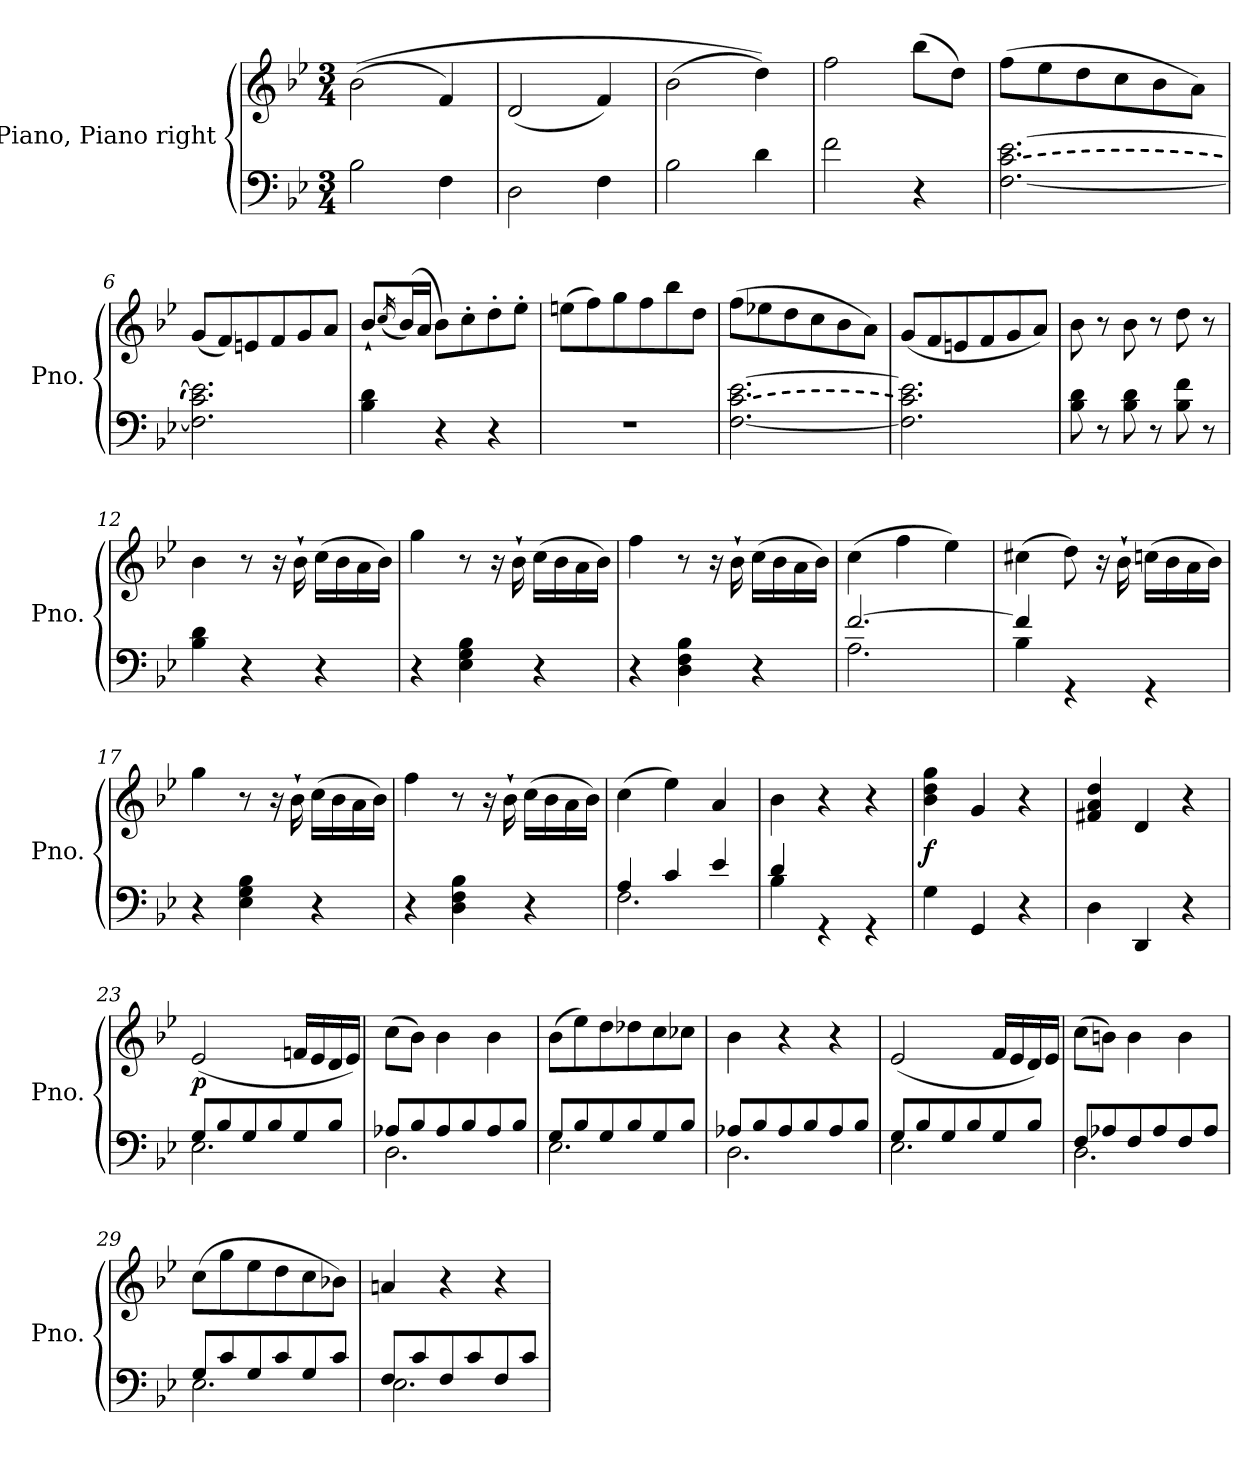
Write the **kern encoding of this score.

**kern	**kern	**dynam
*part1	*part1	*part1
*staff2	*staff1	*staff1/2
*I"Piano, Piano right	*	*
*I'Pno.	*	*
*clefF4	*clefG2	*
*k[b-e-]	*k[b-e-]	*
*M3/4	*M3/4	*
=1	=1	=1
2B-\	(>(>2b-\	.
4F\	4f/)	.
=2	=2	=2
2D\	(<2d/	.
4F\	4f/)	.
=3	=3	=3
2B-\	(>2b-\	.
4d\	4dd\))	.
=4	=4	=4
2f\	2ff\	.
4r	(>8bb-\L	.
.	8dd\J)	.
=5	=5	=5
!LO:T:n=2:dash	!	!
[2.F\ [2.c\ [2.e-\	(>8ff\L	.
.	8ee-\	.
.	8dd\	.
.	8cc\	.
.	8b-\	.
.	8a\J)	.
=6	=6	=6
2.F\] 2.c\] 2.e-\]	(<8g/L	.
.	8f/)	.
.	8en/	.
.	8f/	.
.	8g/	.
.	8a/J	.
=7	=7	=7
4B-\ 4d\	8b-`/L	.
.	(<16qcc/	.
.	(>16b-/L)	.
.	16a/JJ	.
4r	8b-\L)	.
.	8cc'\	.
4r	8dd'\	.
.	8ee-'\J	.
=8	=8	=8
2.r	(>8een\L	.
.	8ff\)	.
.	8gg\	.
.	8ff\	.
.	8bb-\	.
.	8dd\J	.
=9	=9	=9
!LO:T:n=2:dash	!	!
[2.F\ [2.c\ [2.e-\	(>8ff\L	.
.	8ee-X\	.
.	8dd\	.
.	8cc\	.
.	8b-\	.
.	8a\J)	.
=10	=10	=10
2.F\] 2.c\] 2.e-\]	(<8g/L	.
.	8f/	.
.	8en/	.
.	8f/	.
.	8g/	.
.	8a/J)	.
=11	=11	=11
8B-\ 8d\	8b-\	.
8r	8r	.
8B-\ 8d\	8b-\	.
8r	8r	.
8B-\ 8f\	8dd\	.
8r	8r	.
=12	=12	=12
4B-\ 4d\	4b-\	.
4r	8r	.
.	16r	.
.	16b-`\	.
4r	(>16cc\LL	.
.	16b-\	.
.	16a\	.
.	16b-\JJ)	.
=13	=13	=13
4r	4gg\	.
4E-\ 4G\ 4B-\	8r	.
.	16r	.
.	16b-`\	.
4r	(>16cc\LL	.
.	16b-\	.
.	16a\	.
.	16b-\JJ)	.
=14	=14	=14
4r	4ff\	.
4D\ 4F\ 4B-\	8r	.
.	16r	.
.	16b-`\	.
4r	(>16cc\LL	.
.	16b-\	.
.	16a\	.
.	16b-\JJ)	.
=15	=15	=15
!LO:T:dash	!	!
*^	*	*
[2.f/	2.A\	(>4cc\	.
.	.	4ff\	.
.	.	4ee-\)	.
=16	=16	=16	=16
4f/]	4B-\	(>4cc#X\	.
4rGG	2ryy	8dd\)	.
.	.	16r	.
.	.	16b-`\	.
4rGG	.	(>16ccn\LL	.
.	.	16b-\	.
.	.	16a\	.
.	.	16b-\JJ)	.
*v	*v	*	*
=17	=17	=17
4r	4gg\	.
4E-\ 4G\ 4B-\	8r	.
.	16r	.
.	16b-`\	.
4r	(>16cc\LL	.
.	16b-\	.
.	16a\	.
.	16b-\JJ)	.
=18	=18	=18
4r	4ff\	.
4D\ 4F\ 4B-\	8r	.
.	16r	.
.	16b-`\	.
4r	(>16cc\LL	.
.	16b-\	.
.	16a\	.
.	16b-\JJ)	.
=19	=19	=19
*^	*	*
4A/	2.F\	(>4cc\	.
4c/	.	4ee-\)	.
4e-/	.	4a/	.
=20	=20	=20	=20
4d/	4B-\	4b-\	.
4rGG	2ryy	4r	.
4rGG	.	4r	.
*v	*v	*	*
=21	=21	=21
!	!	!LO:DY:b
4G\	4b-\ 4dd\ 4gg\	f
4GG/	4g/	.
4r	4r	.
=22	=22	=22
4D\	4f#X/ 4a/ 4dd/	.
4DD/	4d/	.
4r	4r	.
=23	=23	=23
*^	*	*
!	!	!	!LO:DY:b
8G/L	2.E-\	(<2e-/	p
8B-/	.	.	.
8G/	.	.	.
8B-/	.	.	.
8G/	.	16fn/LL	.
.	.	16e-/	.
8B-/J	.	16d/	.
.	.	16e-/JJ)	.
=24	=24	=24	=24
8A-X/L	2.D\	(>8cc\L	.
8B-/	.	8b-\J)	.
8A-/	.	4b-\	.
8B-/	.	.	.
8A-/	.	4b-\	.
8B-/J	.	.	.
=25	=25	=25	=25
8G/L	2.E-\	(>8b-\L	.
8B-/	.	8ee-\)	.
8G/	.	8dd\	.
8B-/	.	8dd-X\	.
8G/	.	8cc\	.
8B-/J	.	8cc-X\J	.
=26	=26	=26	=26
8A-X/L	2.D\	4b-\	.
8B-/	.	.	.
8A-/	.	4r	.
8B-/	.	.	.
8A-/	.	4r	.
8B-/J	.	.	.
=27	=27	=27	=27
8G/L	2.E-\	(<2e-/	.
8B-/	.	.	.
8G/	.	.	.
8B-/	.	.	.
8G/	.	16f/LL	.
.	.	16e-/	.
8B-/J	.	16d/)	.
.	.	16e-/JJ	.
=28	=28	=28	=28
8F/L	2.D\	(>8cc\L	.
8A-X/	.	8bn\J)	.
8F/	.	4b\	.
8A-/	.	.	.
8F/	.	4b\	.
8A-/J	.	.	.
=29	=29	=29	=29
8G/L	2.E-\	(>8cc\L	.
8c/	.	8gg\	.
8G/	.	8ee-\	.
8c/	.	8dd\	.
8G/	.	8cc\	.
8c/J	.	8b-X\J)	.
=30	=30	=30	=30
8F/L	2.E-\	4an/	.
8c/	.	.	.
8F/	.	4r	.
8c/	.	.	.
8F/	.	4r	.
8c/J	.	.	.
*v	*v	*	*
=	=	=
*-	*-	*-
